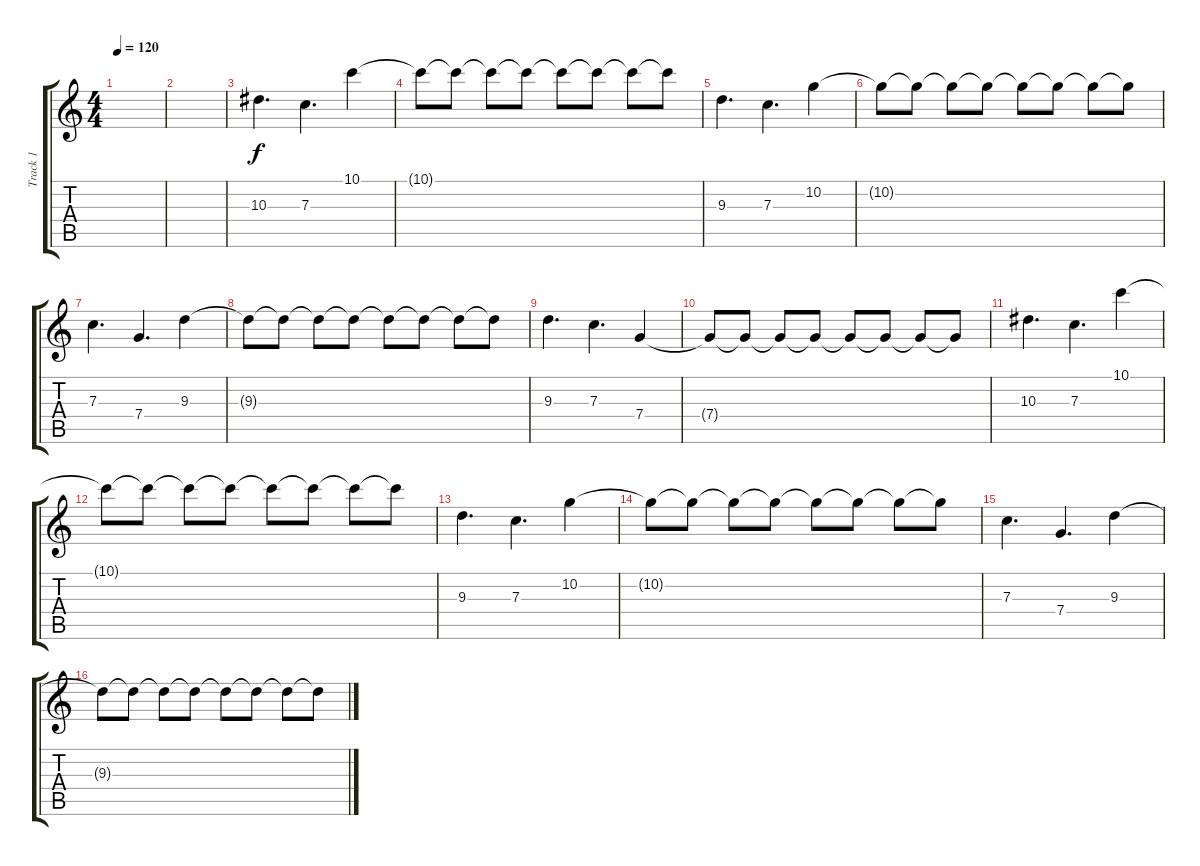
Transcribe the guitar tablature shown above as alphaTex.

\track ("Track 1" "Track 1") {instrument distortionguitar}
\staff {score tabs}
\tuning (D4 A3 F3 C3 G2 C2) {hide}
\ts (4 4)
\tempo 120
\clef g2
\ks c
|
|
10.3.4{d instrument electricguitarclean} 7.3.4{d} 10.1.4 |
10.1{t}.8 10.1{t}.8 10.1{t}.8 10.1{t}.8 10.1{t}.8 10.1{t}.8 10.1{t}.8 10.1{t}.8 |
9.3.4{d} 7.3.4{d} 10.2.4 |
10.2{t}.8 10.2{t}.8 10.2{t}.8 10.2{t}.8 10.2{t}.8 10.2{t}.8 10.2{t}.8 10.2{t}.8 |
7.3.4{d} 7.4.4{d} 9.3.4 |
9.3{t}.8 9.3{t}.8 9.3{t}.8 9.3{t}.8 9.3{t}.8 9.3{t}.8 9.3{t}.8 9.3{t}.8 |
9.3.4{d} 7.3.4{d} 7.4.4 |
7.4{t}.8 7.4{t}.8 7.4{t}.8 7.4{t}.8 7.4{t}.8 7.4{t}.8 7.4{t}.8 7.4{t}.8 |
10.3.4{d instrument electricguitarclean} 7.3.4{d} 10.1.4 |
10.1{t}.8 10.1{t}.8 10.1{t}.8 10.1{t}.8 10.1{t}.8 10.1{t}.8 10.1{t}.8 10.1{t}.8 |
9.3.4{d} 7.3.4{d} 10.2.4 |
10.2{t}.8 10.2{t}.8 10.2{t}.8 10.2{t}.8 10.2{t}.8 10.2{t}.8 10.2{t}.8 10.2{t}.8 |
7.3.4{d} 7.4.4{d} 9.3.4 |
9.3{t}.8 9.3{t}.8 9.3{t}.8 9.3{t}.8 9.3{t}.8 9.3{t}.8 9.3{t}.8 9.3{t}.8
